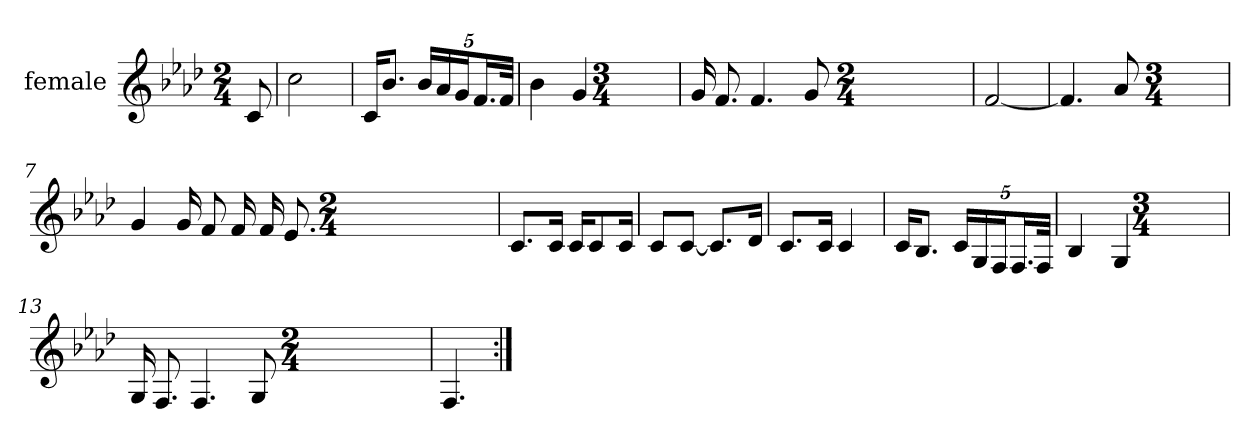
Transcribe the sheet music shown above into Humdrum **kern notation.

**kern
*part1
*staff1
*I"female
*clefG2
*k[b-e-a-d-]
*M2/4
*MM84
=
8c
=1
2cc
=2
16c/KL
8.b-/J
20b-/LL
20a-/
20g/J
20.f/L
40f/JJk
=3
4b-
4g
*M3/4
=4
16g
8.f
4.f
8g
*M2/4
=5
[2f
=6
4.f]
8a-
*M3/4
=7
4g
16g
8f
16f
16f
8.e-
*M2/4
=8
8.c/L
16c/Jk
16c/KL
8c/
16c/Jk
=9
8c/L
[8c/J
8.c/L]
16d-/Jk
=10
8.c/L
16c/Jk
4c
=11
16c/KL
8.B-/J
20c/LL
20G/
20F/J
20.F/L
40F/JJk
=12
4B-
4G
*M3/4
=13
16G
8.F
4.F
8G
*M2/4
=14
4.F
=:|!
*-
